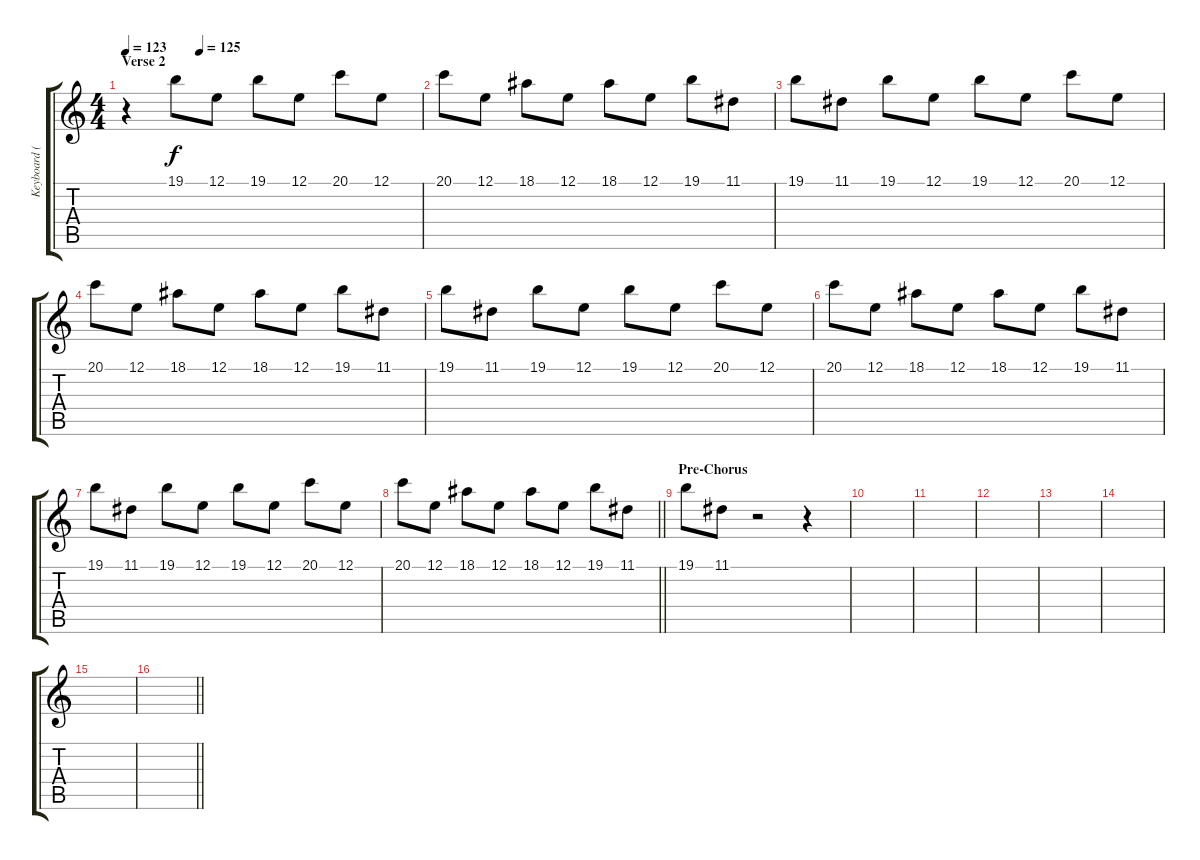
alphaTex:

\track ("Keyboard (Piano)" "Keyboard (") {instrument acousticgrandpiano}
\staff {score tabs}
\tuning (E4 B3 G3 D3 A2 E2) {hide}
\ts (4 4)
\section ("" "Verse 2")
\tempo 123
\tempo (125 0.25)
\clef g2
\ks c
r.4{dy f} 19.1.8 12.1.8 19.1.8 12.1.8 20.1.8 12.1.8 |
20.1.8 12.1.8 18.1.8 12.1.8 18.1.8 12.1.8 19.1.8 11.1.8 |
19.1.8 11.1.8 19.1.8 12.1.8 19.1.8 12.1.8 20.1.8 12.1.8 |
20.1.8 12.1.8 18.1.8 12.1.8 18.1.8 12.1.8 19.1.8 11.1.8 |
19.1.8 11.1.8 19.1.8 12.1.8 19.1.8 12.1.8 20.1.8 12.1.8 |
20.1.8 12.1.8 18.1.8 12.1.8 18.1.8 12.1.8 19.1.8 11.1.8 |
19.1.8 11.1.8 19.1.8 12.1.8 19.1.8 12.1.8 20.1.8 12.1.8 |
\barLineRight lightlight
20.1.8 12.1.8 18.1.8 12.1.8 18.1.8 12.1.8 19.1.8 11.1.8 |
\section ("" "Pre-Chorus")
19.1.8 11.1.8 r.2 r.4 |
|
|
|
|
|
|
\barLineRight lightlight
